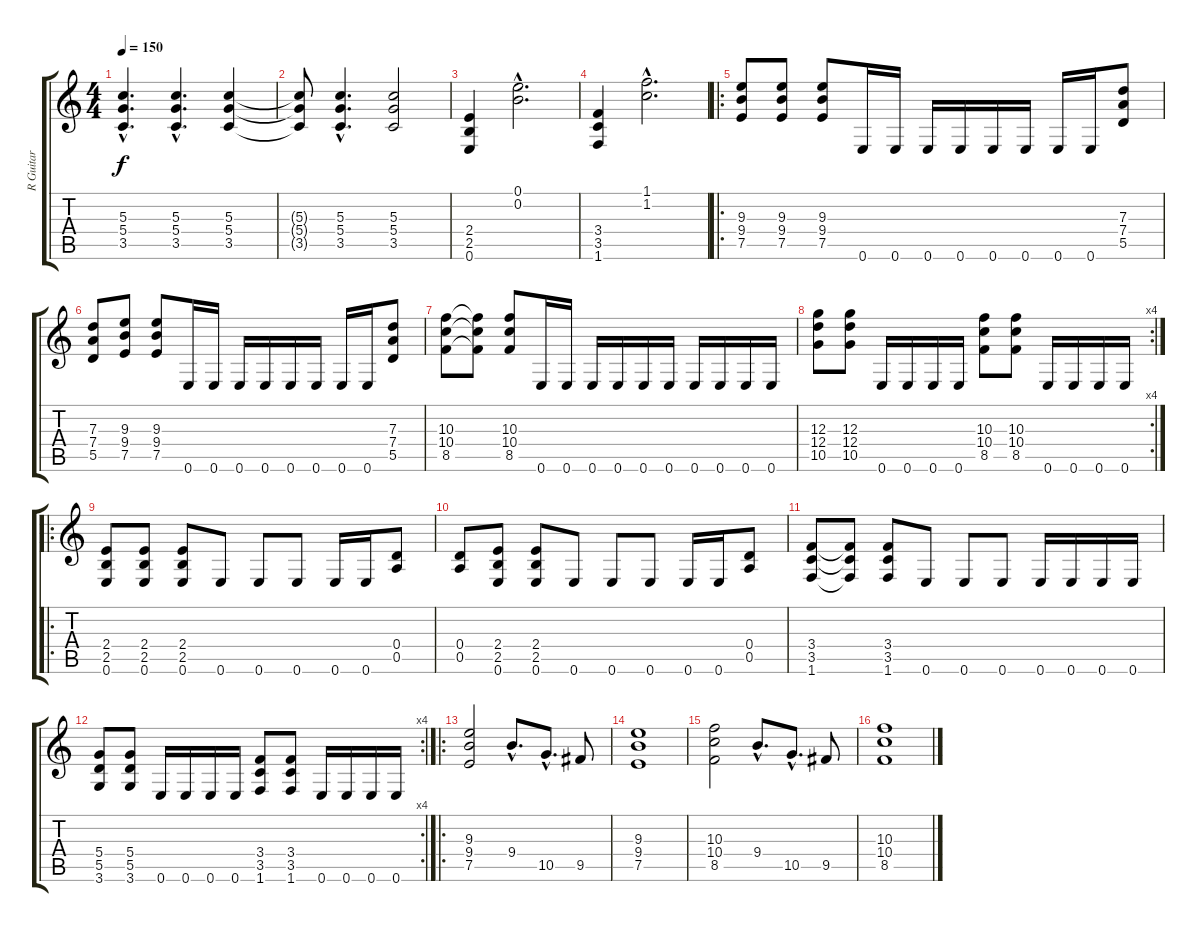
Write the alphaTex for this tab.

\track ("R Guitar" "R Guitar") {instrument distortionguitar}
\staff {score tabs}
\tuning (E4 B3 G3 D3 A2 E2) {hide}
\ts (4 4)
\tempo 150
\clef g2
\ks c
(5.3{hac} 5.4{hac} 3.5{hac}).4{d dy f} (5.3{hac} 5.4{hac} 3.5{hac}).4{d} (5.3 5.4 3.5).4 |
(5.3{t} 5.4{t} 3.5{t}).8 (5.3{hac} 5.4{hac} 3.5{hac}).4{d} (5.3 5.4 3.5).2 |
(2.4 2.5 0.6).4 (0.1{hac} 0.2{hac}).2{d} |
(3.4 3.5 1.6).4 (1.1{hac} 1.2{hac}).2{d} |
\ro
(9.3 9.4 7.5).8 (9.3 9.4 7.5).8 (9.3 9.4 7.5).8 0.6.16 0.6.16 0.6.16 0.6.16 0.6.16 0.6.16 0.6.16 0.6.16 (7.3 7.4 5.5).8 |
(7.3 7.4 5.5).8 (9.3 9.4 7.5).8 (9.3 9.4 7.5).8 0.6.16 0.6.16 0.6.16 0.6.16 0.6.16 0.6.16 0.6.16 0.6.16 (7.3 7.4 5.5).8 |
(10.3 10.4 8.5).8 (10.3{t} 10.4{t} 8.5{t}).8 (10.3 10.4 8.5).8 0.6.16 0.6.16 0.6.16 0.6.16 0.6.16 0.6.16 0.6.16 0.6.16 0.6.16 0.6.16 |
\rc 4
(12.3 12.4 10.5).8 (12.3 12.4 10.5).8 0.6.16 0.6.16 0.6.16 0.6.16 (10.3 10.4 8.5).8 (10.3 10.4 8.5).8 0.6.16 0.6.16 0.6.16 0.6.16 |
\ro
(2.4 2.5 0.6).8 (2.4 2.5 0.6).8 (2.4 2.5 0.6).8 0.6.8 0.6.8 0.6.8 0.6.16 0.6.16 (0.4 0.5).8 |
(0.4 0.5).8 (2.4 2.5 0.6).8 (2.4 2.5 0.6).8 0.6.8 0.6.8 0.6.8 0.6.16 0.6.16 (0.4 0.5).8 |
(3.4 3.5 1.6).8 (3.4{t} 3.5{t} 1.6{t}).8 (3.4 3.5 1.6).8 0.6.8 0.6.8 0.6.8 0.6.16 0.6.16 0.6.16 0.6.16 |
\rc 4
(5.4 5.5 3.6).8 (5.4 5.5 3.6).8 0.6.16 0.6.16 0.6.16 0.6.16 (3.4 3.5 1.6).8 (3.4 3.5 1.6).8 0.6.16 0.6.16 0.6.16 0.6.16 |
\ro
(9.3 9.4 7.5).2 9.4{hac}.8{d} 10.5{hac}.8{d} 9.5.8 |
(9.3 9.4 7.5).1 |
(10.3 10.4 8.5).2 9.4{hac}.8{d} 10.5{hac}.8{d} 9.5.8 |
(10.3 10.4 8.5).1
